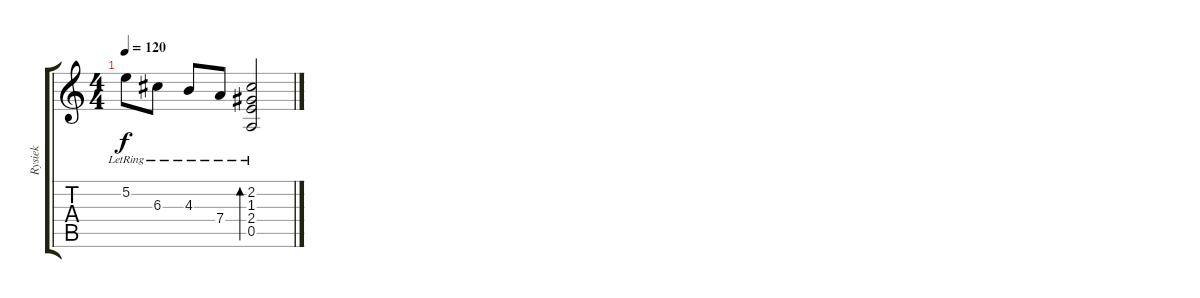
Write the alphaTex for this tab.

\track ("Rysiek" "Rysiek") {instrument electricguitarjazz}
\staff {score tabs}
\tuning (E4 B3 G3 D3 A2 E2) {hide}
\ts (4 4)
\tempo 120
\clef g2
\ks c
5.2{lr}.8{dy f} 6.3{lr}.8 4.3{lr}.8 7.4{lr}.8 (2.2{lr} 1.3{lr} 2.4{lr} 0.5{lr}).2{bd 60}
